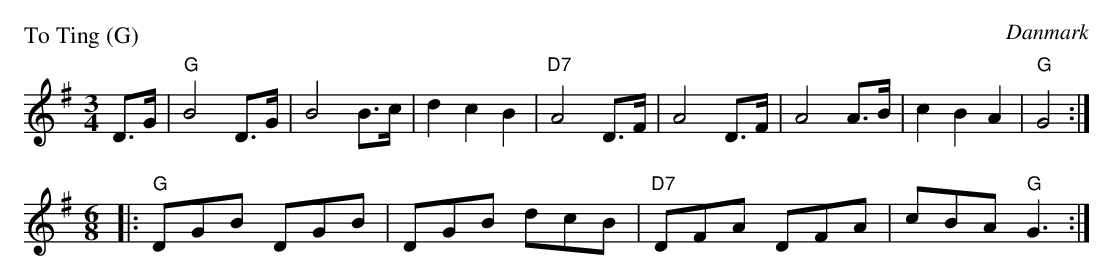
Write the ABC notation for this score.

X:1
P: To Ting (G)
O: Danmark
M: 3/4
L: 1/8
K: G
D>G \
| "G"B4 D>G | B4 B>c | d2 c2 B2 | "D7"A4 D>F \
| A4 D>F | A4 A>B | c2 B2 A2 | "G"G4 :|
M: 6/8
|: "G"DGB DGB | DGB dcB | "D7"DFA DFA | cBA "G"G3 :|
